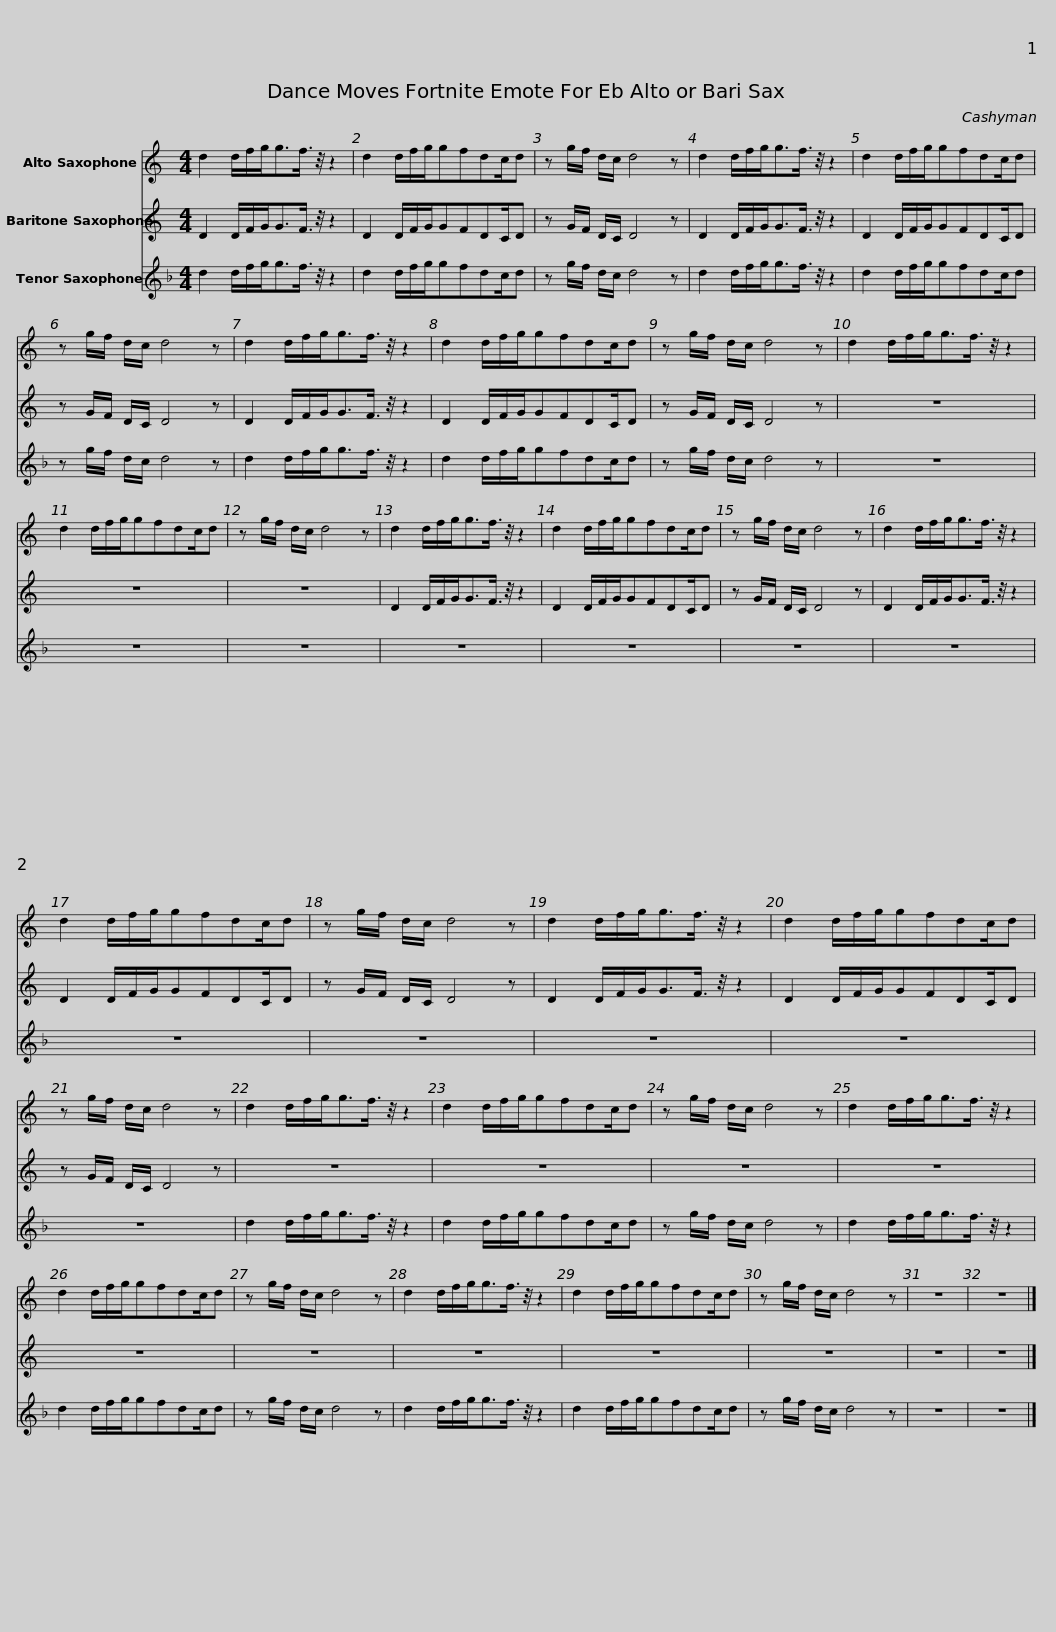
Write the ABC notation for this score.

X:1
%%score 1 2 3
L:1/8
M:4/4
I:linebreak $
K:none
V:1 treble transpose=-9
V:2 treble transpose=-21
V:3 treble transpose=-14
V:1
[K:C] d2 d/f/g<gf3/4 z/4 z2 | d2 d/f/g/gfdc/d | z g/f/ d/c/ d4 z | d2 d/f/g<gf3/4 z/4 z2 |$ d2 d/f/g/gfdc/d | %5
 z g/f/ d/c/ d4 z | d2 d/f/g<gf3/4 z/4 z2 | d2 d/f/g/gfdc/d | z g/f/ d/c/ d4 z |$ d2 d/f/g<gf3/4 z/4 z2 | %10
 d2 d/f/g/gfdc/d | z g/f/ d/c/ d4 z | d2 d/f/g<gf3/4 z/4 z2 | d2 d/f/g/gfdc/d |$ z g/f/ d/c/ d4 z | %15
 d2 d/f/g<gf3/4 z/4 z2 | d2 d/f/g/gfdc/d | z g/f/ d/c/ d4 z | d2 d/f/g<gf3/4 z/4 z2 |$ d2 d/f/g/gfdc/d | %20
 z g/f/ d/c/ d4 z | d2 d/f/g<gf3/4 z/4 z2 | d2 d/f/g/gfdc/d | z g/f/ d/c/ d4 z |$ d2 d/f/g<gf3/4 z/4 z2 | %25
 d2 d/f/g/gfdc/d | z g/f/ d/c/ d4 z | d2 d/f/g<gf3/4 z/4 z2 | d2 d/f/g/gfdc/d |$ z g/f/ d/c/ d4 z | %30
 z8 | z8 |] %32
V:2
[K:C] D2 D/F/G<GF3/4 z/4 z2 | D2 D/F/G/GFDC/D | z G/F/ D/C/ D4 z | D2 D/F/G<GF3/4 z/4 z2 |$ D2 D/F/G/GFDC/D | %5
 z G/F/ D/C/ D4 z | D2 D/F/G<GF3/4 z/4 z2 | D2 D/F/G/GFDC/D | z G/F/ D/C/ D4 z |$ z8 | %10
 z8 | z8 | D2 D/F/G<GF3/4 z/4 z2 | D2 D/F/G/GFDC/D |$ z G/F/ D/C/ D4 z | %15
 D2 D/F/G<GF3/4 z/4 z2 | D2 D/F/G/GFDC/D | z G/F/ D/C/ D4 z | D2 D/F/G<GF3/4 z/4 z2 |$ D2 D/F/G/GFDC/D | %20
 z G/F/ D/C/ D4 z | z8 | z8 | z8 |$ z8 | %25
 z8 | z8 | z8 | z8 |$ z8 | %30
 z8 | z8 |] %32
V:3
[K:F] d2 d/f/g<gf3/4 z/4 z2 | d2 d/f/g/gfdc/d | z g/f/ d/c/ d4 z | d2 d/f/g<gf3/4 z/4 z2 |$ d2 d/f/g/gfdc/d | %5
 z g/f/ d/c/ d4 z | d2 d/f/g<gf3/4 z/4 z2 | d2 d/f/g/gfdc/d | z g/f/ d/c/ d4 z |$ z8 | %10
 z8 | z8 | z8 | z8 |$ z8 | %15
 z8 | z8 | z8 | z8 |$ z8 | %20
 z8 | d2 d/f/g<gf3/4 z/4 z2 | d2 d/f/g/gfdc/d | z g/f/ d/c/ d4 z |$ d2 d/f/g<gf3/4 z/4 z2 | %25
 d2 d/f/g/gfdc/d | z g/f/ d/c/ d4 z | d2 d/f/g<gf3/4 z/4 z2 | d2 d/f/g/gfdc/d |$ z g/f/ d/c/ d4 z | %30
 z8 | z8 |] %32
